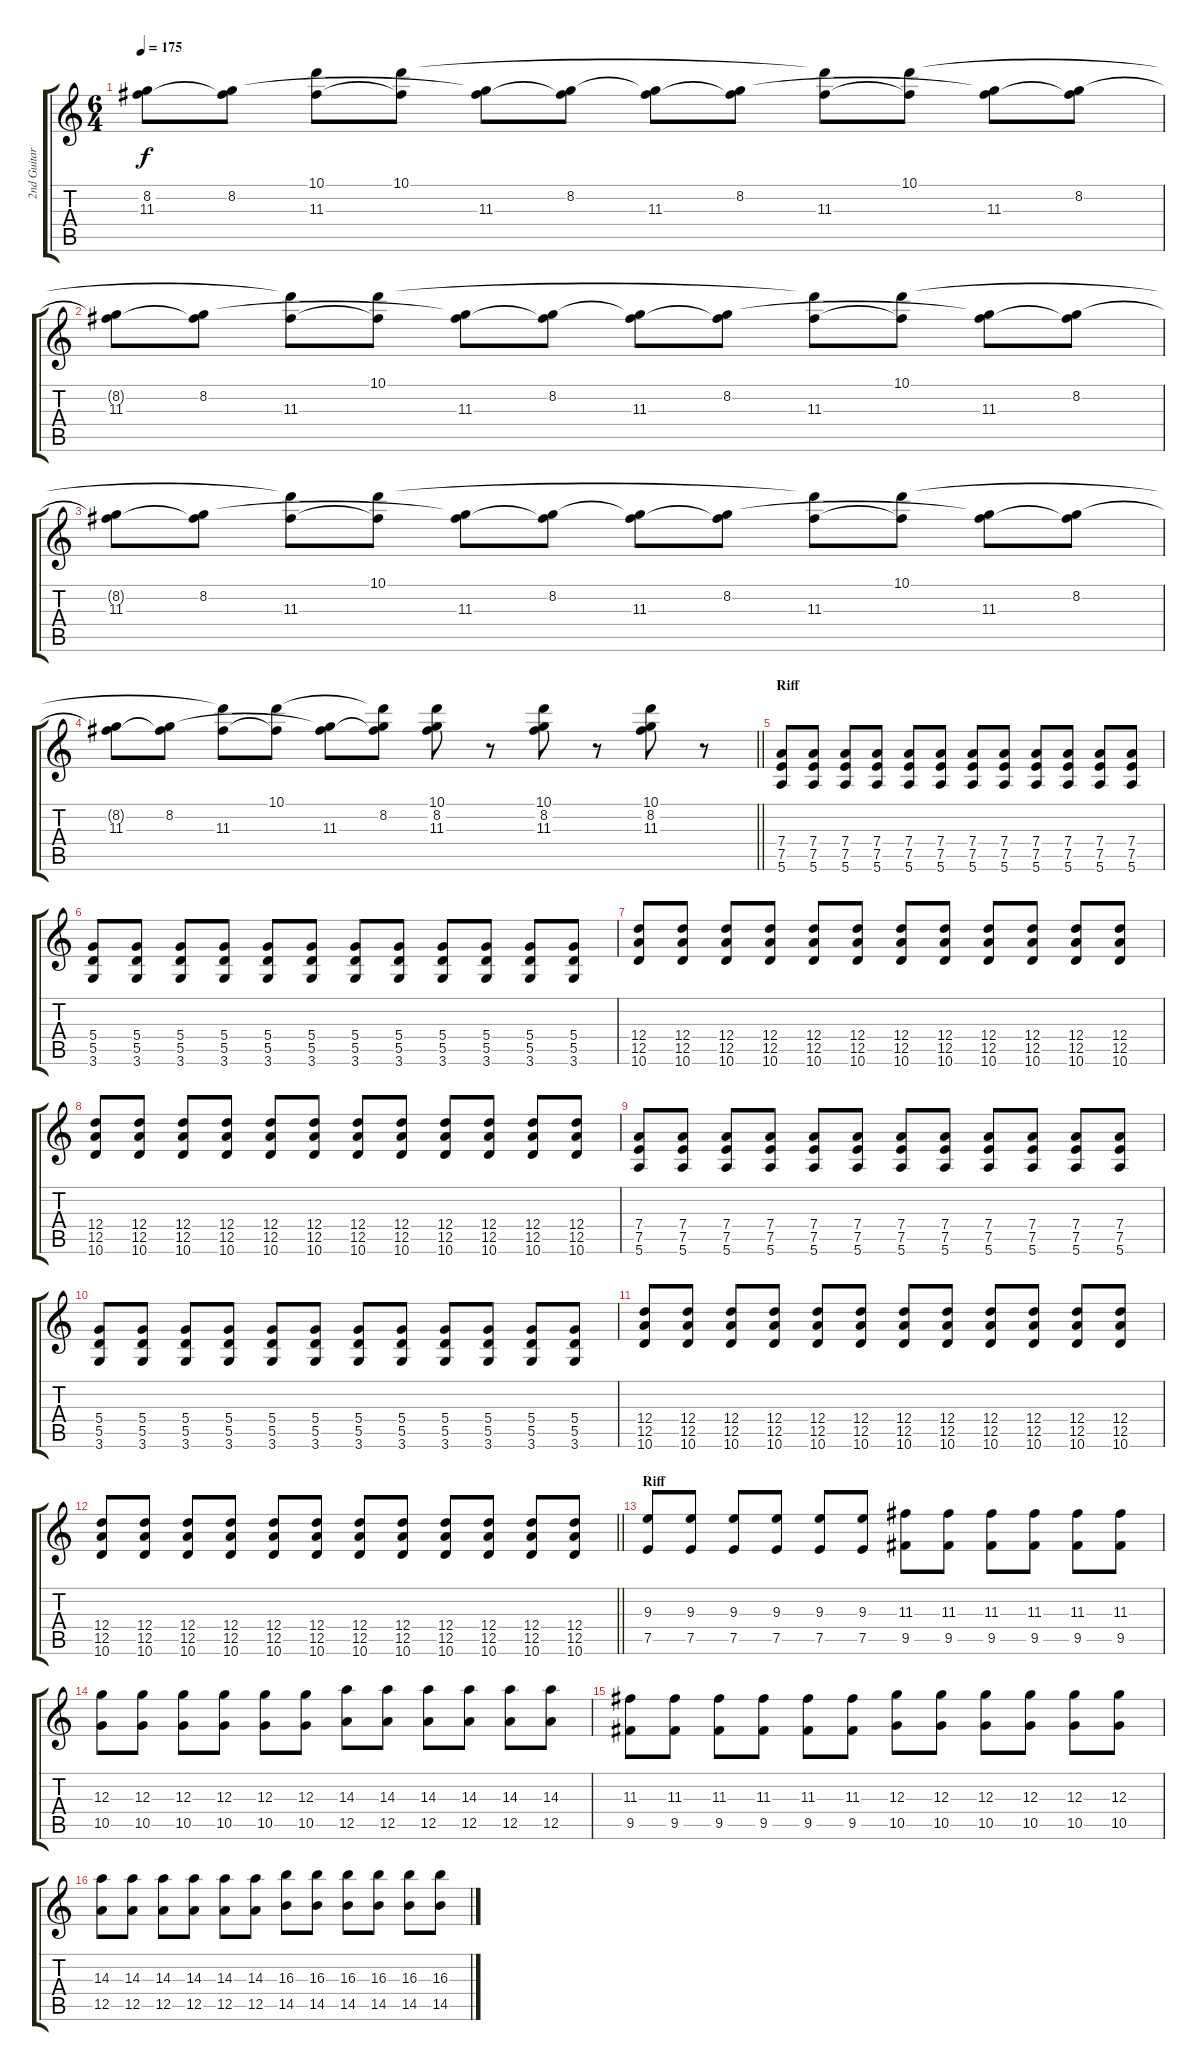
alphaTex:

\track ("2nd Guitar" "2nd Guitar") {instrument acousticguitarsteel}
\staff {score tabs}
\tuning (E4 B3 G3 D3 A2 E2) {hide}
\ts (6 4)
\tempo 175
\clef g2
\ks c
(8.2{t} 11.3).8{dy f} (8.2 11.3{t}).8 (10.1{t} 11.3).8 (10.1 11.3{t}).8 (8.2{t} 11.3).8 (8.2 11.3{t}).8 (8.2{t} 11.3).8 (8.2 11.3{t}).8 (10.1{t} 11.3).8 (10.1 11.3{t}).8 (8.2{t} 11.3).8 (8.2 11.3{t}).8 |
(8.2{t} 11.3).8 (8.2 11.3{t}).8 (10.1{t} 11.3).8 (10.1 11.3{t}).8 (8.2{t} 11.3).8 (8.2 11.3{t}).8 (8.2{t} 11.3).8 (8.2 11.3{t}).8 (10.1{t} 11.3).8 (10.1 11.3{t}).8 (8.2{t} 11.3).8 (8.2 11.3{t}).8 |
(8.2{t} 11.3).8 (8.2 11.3{t}).8 (10.1{t} 11.3).8 (10.1 11.3{t}).8 (8.2{t} 11.3).8 (8.2 11.3{t}).8 (8.2{t} 11.3).8 (8.2 11.3{t}).8 (10.1{t} 11.3).8 (10.1 11.3{t}).8 (8.2{t} 11.3).8 (8.2 11.3{t}).8 |
\barLineRight lightlight
(8.2{t} 11.3).8 (8.2 11.3{t}).8 (10.1{t} 11.3).8 (10.1 11.3{t}).8 (8.2{t} 11.3).8 (10.1{t} 8.2 11.3{t}).8 (10.1 8.2 11.3).8 r.8 (10.1 8.2 11.3).8 r.8 (10.1 8.2 11.3).8 r.8 |
\section ("" "Riff")
(7.4 7.5 5.6).8{volume 9 instrument distortionguitar} (7.4 7.5 5.6).8 (7.4 7.5 5.6).8 (7.4 7.5 5.6).8 (7.4 7.5 5.6).8 (7.4 7.5 5.6).8 (7.4 7.5 5.6).8 (7.4 7.5 5.6).8 (7.4 7.5 5.6).8 (7.4 7.5 5.6).8 (7.4 7.5 5.6).8 (7.4 7.5 5.6).8 |
(5.4 5.5 3.6).8 (5.4 5.5 3.6).8 (5.4 5.5 3.6).8 (5.4 5.5 3.6).8 (5.4 5.5 3.6).8 (5.4 5.5 3.6).8 (5.4 5.5 3.6).8 (5.4 5.5 3.6).8 (5.4 5.5 3.6).8 (5.4 5.5 3.6).8 (5.4 5.5 3.6).8 (5.4 5.5 3.6).8 |
(12.4 12.5 10.6).8 (12.4 12.5 10.6).8 (12.4 12.5 10.6).8 (12.4 12.5 10.6).8 (12.4 12.5 10.6).8 (12.4 12.5 10.6).8 (12.4 12.5 10.6).8 (12.4 12.5 10.6).8 (12.4 12.5 10.6).8 (12.4 12.5 10.6).8 (12.4 12.5 10.6).8 (12.4 12.5 10.6).8 |
(12.4 12.5 10.6).8 (12.4 12.5 10.6).8 (12.4 12.5 10.6).8 (12.4 12.5 10.6).8 (12.4 12.5 10.6).8 (12.4 12.5 10.6).8 (12.4 12.5 10.6).8 (12.4 12.5 10.6).8 (12.4 12.5 10.6).8 (12.4 12.5 10.6).8 (12.4 12.5 10.6).8 (12.4 12.5 10.6).8 |
(7.4 7.5 5.6).8 (7.4 7.5 5.6).8 (7.4 7.5 5.6).8 (7.4 7.5 5.6).8 (7.4 7.5 5.6).8 (7.4 7.5 5.6).8 (7.4 7.5 5.6).8 (7.4 7.5 5.6).8 (7.4 7.5 5.6).8 (7.4 7.5 5.6).8 (7.4 7.5 5.6).8 (7.4 7.5 5.6).8 |
(5.4 5.5 3.6).8 (5.4 5.5 3.6).8 (5.4 5.5 3.6).8 (5.4 5.5 3.6).8 (5.4 5.5 3.6).8 (5.4 5.5 3.6).8 (5.4 5.5 3.6).8 (5.4 5.5 3.6).8 (5.4 5.5 3.6).8 (5.4 5.5 3.6).8 (5.4 5.5 3.6).8 (5.4 5.5 3.6).8 |
(12.4 12.5 10.6).8 (12.4 12.5 10.6).8 (12.4 12.5 10.6).8 (12.4 12.5 10.6).8 (12.4 12.5 10.6).8 (12.4 12.5 10.6).8 (12.4 12.5 10.6).8 (12.4 12.5 10.6).8 (12.4 12.5 10.6).8 (12.4 12.5 10.6).8 (12.4 12.5 10.6).8 (12.4 12.5 10.6).8 |
\barLineRight lightlight
(12.4 12.5 10.6).8 (12.4 12.5 10.6).8 (12.4 12.5 10.6).8 (12.4 12.5 10.6).8 (12.4 12.5 10.6).8 (12.4 12.5 10.6).8 (12.4 12.5 10.6).8 (12.4 12.5 10.6).8 (12.4 12.5 10.6).8 (12.4 12.5 10.6).8 (12.4 12.5 10.6).8 (12.4 12.5 10.6).8 |
\section ("" "Riff")
(9.3 7.5).8 (9.3 7.5).8 (9.3 7.5).8 (9.3 7.5).8 (9.3 7.5).8 (9.3 7.5).8 (11.3 9.5).8 (11.3 9.5).8 (11.3 9.5).8 (11.3 9.5).8 (11.3 9.5).8 (11.3 9.5).8 |
(12.3 10.5).8 (12.3 10.5).8 (12.3 10.5).8 (12.3 10.5).8 (12.3 10.5).8 (12.3 10.5).8 (14.3 12.5).8 (14.3 12.5).8 (14.3 12.5).8 (14.3 12.5).8 (14.3 12.5).8 (14.3 12.5).8 |
(11.3 9.5).8 (11.3 9.5).8 (11.3 9.5).8 (11.3 9.5).8 (11.3 9.5).8 (11.3 9.5).8 (12.3 10.5).8 (12.3 10.5).8 (12.3 10.5).8 (12.3 10.5).8 (12.3 10.5).8 (12.3 10.5).8 |
(14.3 12.5).8 (14.3 12.5).8 (14.3 12.5).8 (14.3 12.5).8 (14.3 12.5).8 (14.3 12.5).8 (16.3 14.5).8 (16.3 14.5).8 (16.3 14.5).8 (16.3 14.5).8 (16.3 14.5).8 (16.3 14.5).8
